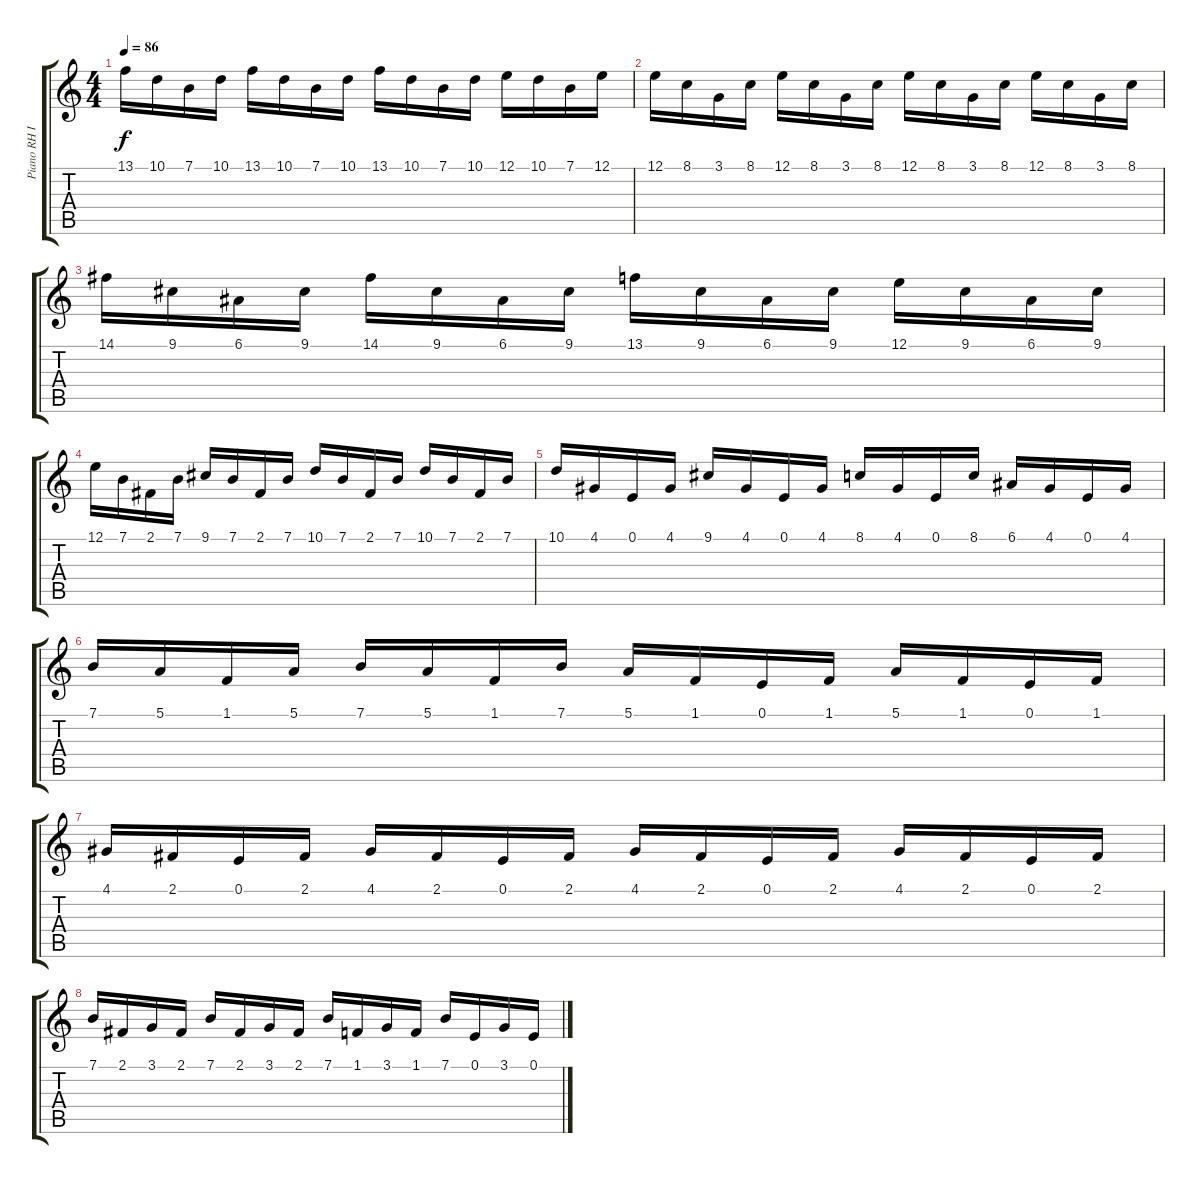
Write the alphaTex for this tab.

\track ("Piano RH Intro" "Piano RH I") {instrument acousticgrandpiano}
\staff {score tabs}
\tuning (E4 B3 G3 D3 A2 E2) {hide}
\ts (4 4)
\tempo 86
\clef g2
\ks c
13.1.16{dy f} 10.1.16 7.1.16 10.1.16 13.1.16 10.1.16 7.1.16 10.1.16 13.1.16 10.1.16 7.1.16 10.1.16 12.1.16 10.1.16 7.1.16 12.1.16 |
12.1.16 8.1.16 3.1.16 8.1.16 12.1.16 8.1.16 3.1.16 8.1.16 12.1.16 8.1.16 3.1.16 8.1.16 12.1.16 8.1.16 3.1.16 8.1.16 |
14.1.16 9.1.16 6.1.16 9.1.16 14.1.16 9.1.16 6.1.16 9.1.16 13.1.16 9.1.16 6.1.16 9.1.16 12.1.16 9.1.16 6.1.16 9.1.16 |
12.1.16 7.1.16 2.1.16 7.1.16 9.1.16 7.1.16 2.1.16 7.1.16 10.1.16 7.1.16 2.1.16 7.1.16 10.1.16 7.1.16 2.1.16 7.1.16 |
10.1.16 4.1.16 0.1.16 4.1.16 9.1.16 4.1.16 0.1.16 4.1.16 8.1.16 4.1.16 0.1.16 8.1.16 6.1.16 4.1.16 0.1.16 4.1.16 |
7.1.16 5.1.16 1.1.16 5.1.16 7.1.16 5.1.16 1.1.16 7.1.16 5.1.16 1.1.16 0.1.16 1.1.16 5.1.16 1.1.16 0.1.16 1.1.16 |
4.1.16 2.1.16 0.1.16 2.1.16 4.1.16 2.1.16 0.1.16 2.1.16 4.1.16 2.1.16 0.1.16 2.1.16 4.1.16 2.1.16 0.1.16 2.1.16 |
7.1.16 2.1.16 3.1.16 2.1.16 7.1.16 2.1.16 3.1.16 2.1.16 7.1.16 1.1.16 3.1.16 1.1.16 7.1.16 0.1.16 3.1.16 0.1.16
